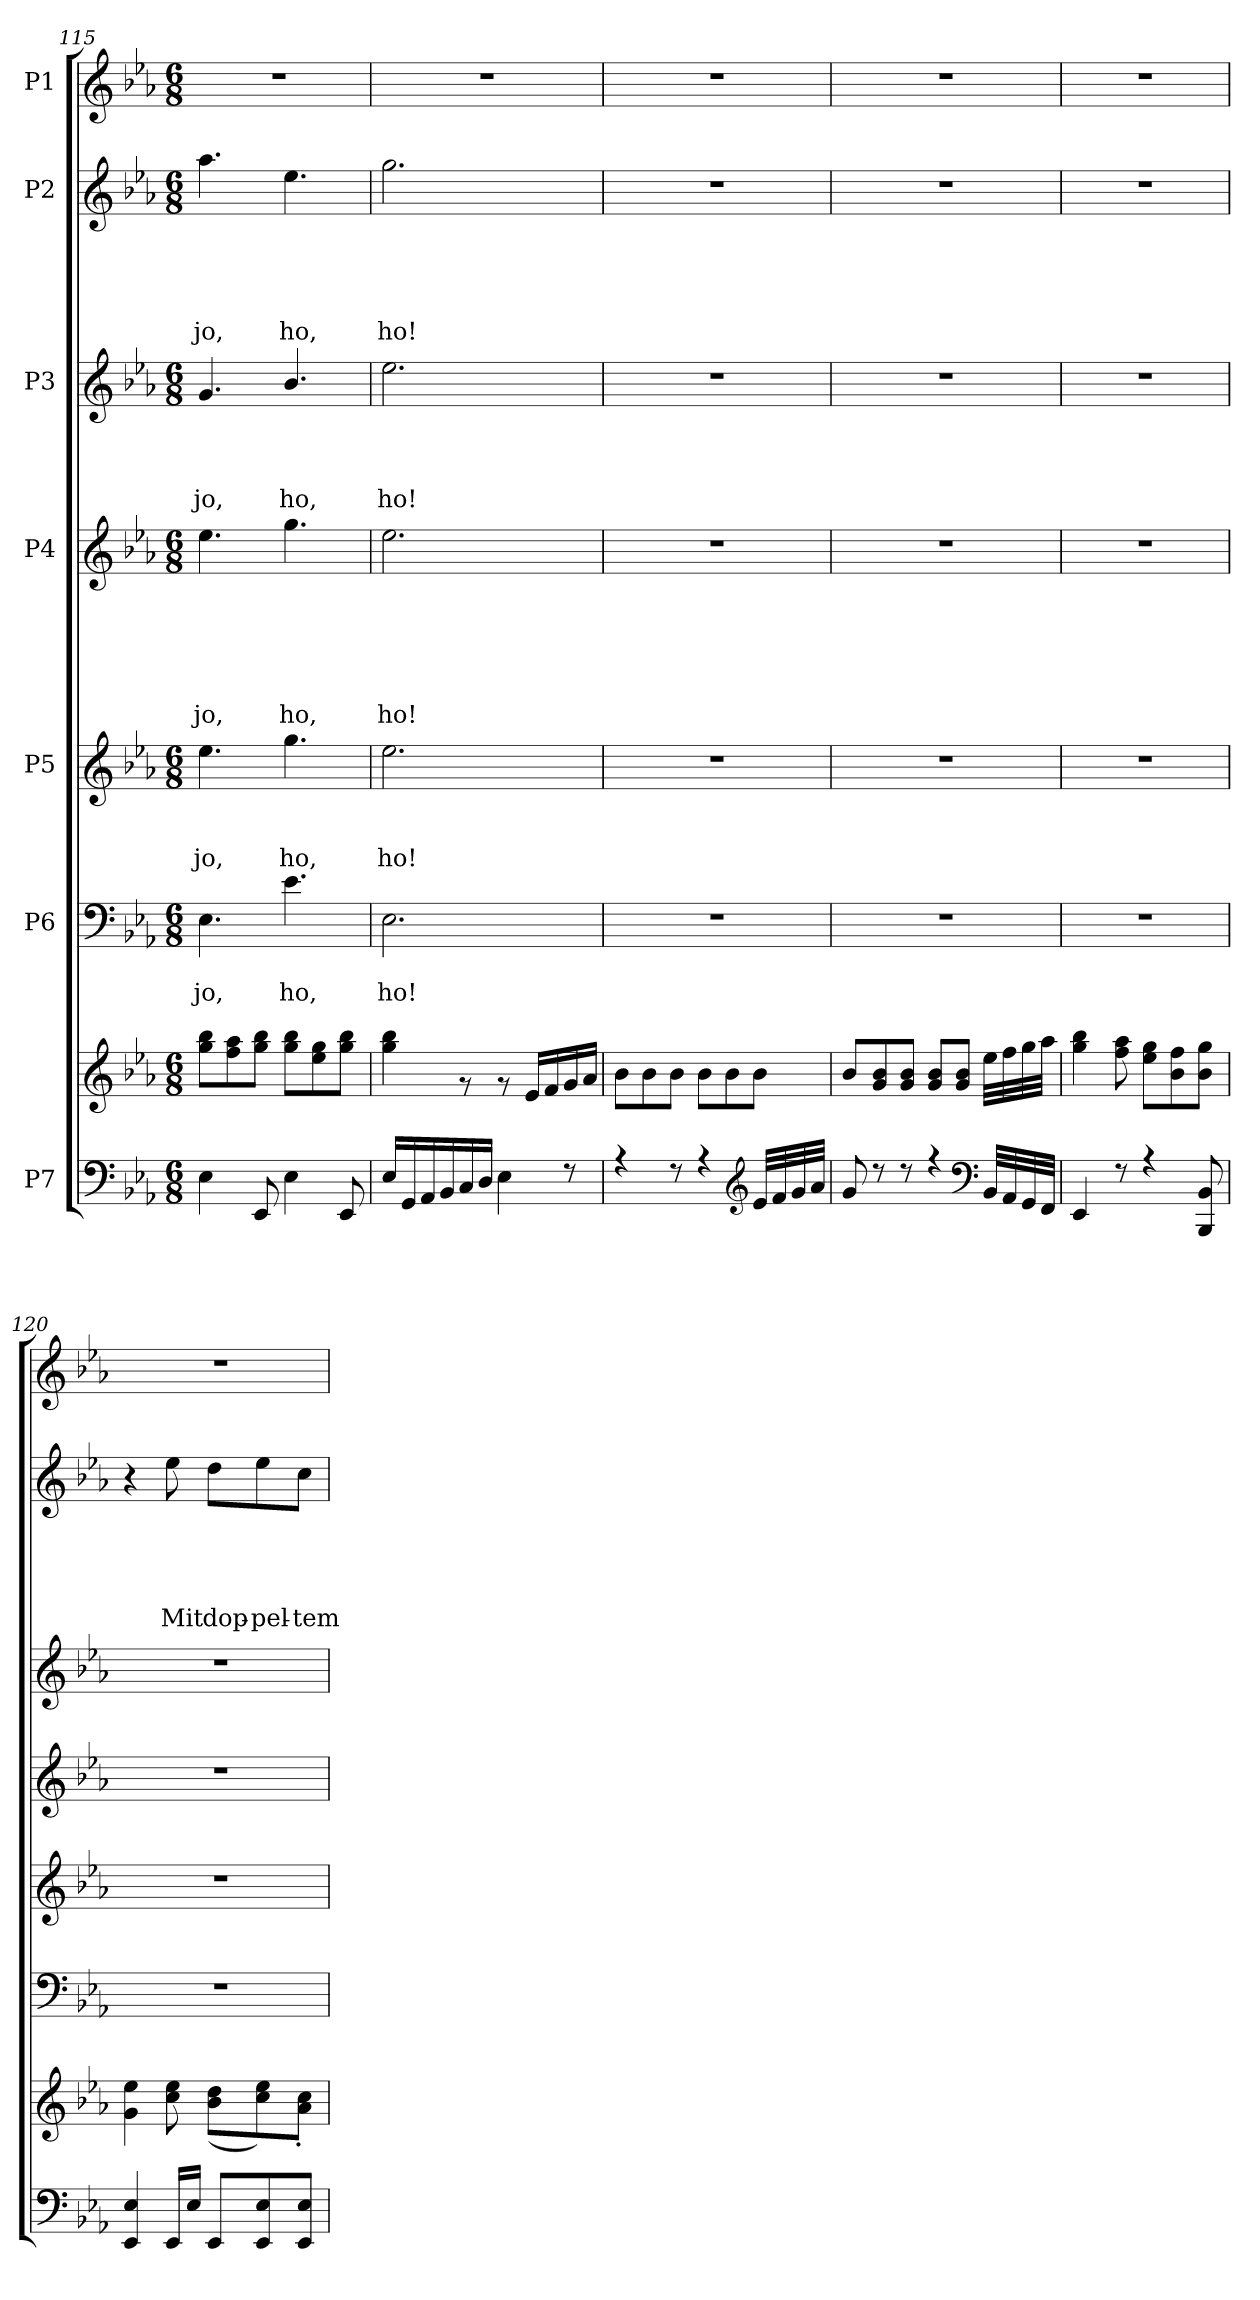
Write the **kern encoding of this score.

**kern	**kern	**kern	**text	**text	**kern	**text	**text	**text	**kern	**text	**text	**text	**text	**text	**text	**kern	**text	**text	**text	**text	**kern	**text	**text	**text	**text	**text	**kern
*part7	*part7	*part6	*part6	*part6	*part5	*part5	*part5	*part5	*part4	*part4	*part4	*part4	*part4	*part4	*part4	*part3	*part3	*part3	*part3	*part3	*part2	*part2	*part2	*part2	*part2	*part2	*part1
*staff8	*staff7	*staff6	*staff6	*staff6	*staff5	*staff5	*staff5	*staff5	*staff4	*staff4	*staff4	*staff4	*staff4	*staff4	*staff4	*staff3	*staff3	*staff3	*staff3	*staff3	*staff2	*staff2	*staff2	*staff2	*staff2	*staff2	*staff1
*I"P7	*	*I"P6	*	*	*I"P5	*	*	*	*I"P4	*	*	*	*	*	*	*I"P3	*	*	*	*	*I"P2	*	*	*	*	*	*I"P1
!!LO:PB:g=z
*clefF4	*clefG2	*clefF4	*	*	*clefG2	*	*	*	*clefG2	*	*	*	*	*	*	*clefG2	*	*	*	*	*clefG2	*	*	*	*	*	*clefG2
*	*	*	*	*	*ITrd7c12	*	*	*	*ITrd7c12	*	*	*	*	*	*	*	*	*	*	*	*	*	*	*	*	*	*ITrd7c12
*k[b-e-a-]	*k[b-e-a-]	*k[b-e-a-]	*	*	*k[b-e-a-]	*	*	*	*k[b-e-a-]	*	*	*	*	*	*	*k[b-e-a-]	*	*	*	*	*k[b-e-a-]	*	*	*	*	*	*k[b-e-a-]
*E-:	*E-:	*E-:	*	*	*E-:	*	*	*	*E-:	*	*	*	*	*	*	*E-:	*	*	*	*	*E-:	*	*	*	*	*	*E-:
*M6/8	*M6/8	*M6/8	*	*	*M6/8	*	*	*	*M6/8	*	*	*	*	*	*	*M6/8	*	*	*	*	*M6/8	*	*	*	*	*	*M6/8
=115	=115	=115	=115	=115	=115	=115	=115	=115	=115	=115	=115	=115	=115	=115	=115	=115	=115	=115	=115	=115	=115	=115	=115	=115	=115	=115	=115
*^	*^	*	*	*	*	*	*	*	*	*	*	*	*	*	*	*	*	*	*	*	*	*	*	*	*	*	*
!	!	!	!	!	!	!LO:LY:b	!	!	!	!LO:LY:b	!	!	!	!	!	!	!LO:LY:b	!	!	!	!	!LO:LY:b	!	!	!	!	!	!LO:LY:b	!LO:N:vis=1
4E-\	2.ryy	2.ryy	8gg\ 8bb-\L	4.E-\	.	-jo,	4.e-\	.	.	-jo,	4.e-\	.	.	.	.	.	-jo,	4.g/	.	.	.	-jo,	4.aa-\	.	.	.	.	-jo,	2.r
.	.	.	8ff\ 8aa-\	.	.	.	.	.	.	.	.	.	.	.	.	.	.	.	.	.	.	.	.	.	.	.	.	.	.
8EE-/	.	.	8gg\ 8bb-\J	.	.	.	.	.	.	.	.	.	.	.	.	.	.	.	.	.	.	.	.	.	.	.	.	.	.
!	!	!	!	!	!	!LO:LY:b	!	!	!	!LO:LY:b	!	!	!	!	!	!	!LO:LY:b	!	!	!	!	!LO:LY:b	!	!	!	!	!	!LO:LY:b	!
4E-\	.	.	8gg\ 8bb-\L	4.e-\	.	ho,	4.g\	.	.	ho,	4.g\	.	.	.	.	.	ho,	4.b-/	.	.	.	ho,	4.ee-\	.	.	.	.	ho,	.
.	.	.	8ee-\ 8gg\	.	.	.	.	.	.	.	.	.	.	.	.	.	.	.	.	.	.	.	.	.	.	.	.	.	.
8EE-/	.	.	8gg\ 8bb-\J	.	.	.	.	.	.	.	.	.	.	.	.	.	.	.	.	.	.	.	.	.	.	.	.	.	.
=116	=116	=116	=116	=116	=116	=116	=116	=116	=116	=116	=116	=116	=116	=116	=116	=116	=116	=116	=116	=116	=116	=116	=116	=116	=116	=116	=116	=116	=116
!	!	!	!	!	!	!LO:LY:b	!	!	!	!LO:LY:b	!	!	!	!	!	!	!LO:LY:b	!	!	!	!	!LO:LY:b	!	!	!	!	!	!LO:LY:b	!LO:N:vis=1
16E-/LL	2.ryy	2.ryy	4gg\ 4bb-\	2.E-\	.	ho!	2.e-\	.	.	ho!	2.e-\	.	.	.	.	.	ho!	2.ee-\	.	.	.	ho!	2.gg\	.	.	.	.	ho!	2.r
16GG/	.	.	.	.	.	.	.	.	.	.	.	.	.	.	.	.	.	.	.	.	.	.	.	.	.	.	.	.	.
16AA-/	.	.	.	.	.	.	.	.	.	.	.	.	.	.	.	.	.	.	.	.	.	.	.	.	.	.	.	.	.
16BB-/	.	.	.	.	.	.	.	.	.	.	.	.	.	.	.	.	.	.	.	.	.	.	.	.	.	.	.	.	.
16C/	.	.	8r	.	.	.	.	.	.	.	.	.	.	.	.	.	.	.	.	.	.	.	.	.	.	.	.	.	.
16D/JJ	.	.	.	.	.	.	.	.	.	.	.	.	.	.	.	.	.	.	.	.	.	.	.	.	.	.	.	.	.
4E-\	.	.	8r	.	.	.	.	.	.	.	.	.	.	.	.	.	.	.	.	.	.	.	.	.	.	.	.	.	.
.	.	.	16e-/LL	.	.	.	.	.	.	.	.	.	.	.	.	.	.	.	.	.	.	.	.	.	.	.	.	.	.
.	.	.	16f/	.	.	.	.	.	.	.	.	.	.	.	.	.	.	.	.	.	.	.	.	.	.	.	.	.	.
8r	.	.	16g/	.	.	.	.	.	.	.	.	.	.	.	.	.	.	.	.	.	.	.	.	.	.	.	.	.	.
.	.	.	16a-/JJ	.	.	.	.	.	.	.	.	.	.	.	.	.	.	.	.	.	.	.	.	.	.	.	.	.	.
=117	=117	=117	=117	=117	=117	=117	=117	=117	=117	=117	=117	=117	=117	=117	=117	=117	=117	=117	=117	=117	=117	=117	=117	=117	=117	=117	=117	=117	=117
!	!	!	!	!LO:N:vis=1	!	!	!LO:N:vis=1	!	!	!	!LO:N:vis=1	!	!	!	!	!	!	!LO:N:vis=1	!	!	!	!	!LO:N:vis=1	!	!	!	!	!	!LO:N:vis=1
4r	2.ryy	2.ryy	8b-\L	2.r	.	.	2.r	.	.	.	2.r	.	.	.	.	.	.	2.r	.	.	.	.	2.r	.	.	.	.	.	2.r
.	.	.	8b-\	.	.	.	.	.	.	.	.	.	.	.	.	.	.	.	.	.	.	.	.	.	.	.	.	.	.
8r	.	.	8b-\J	.	.	.	.	.	.	.	.	.	.	.	.	.	.	.	.	.	.	.	.	.	.	.	.	.	.
4r	.	.	8b-\L	.	.	.	.	.	.	.	.	.	.	.	.	.	.	.	.	.	.	.	.	.	.	.	.	.	.
.	.	.	8b-\	.	.	.	.	.	.	.	.	.	.	.	.	.	.	.	.	.	.	.	.	.	.	.	.	.	.
*clefG2	*	*	*	*	*	*	*	*	*	*	*	*	*	*	*	*	*	*	*	*	*	*	*	*	*	*	*	*	*
32e-/LLL	.	.	8b-\J	.	.	.	.	.	.	.	.	.	.	.	.	.	.	.	.	.	.	.	.	.	.	.	.	.	.
32f/	.	.	.	.	.	.	.	.	.	.	.	.	.	.	.	.	.	.	.	.	.	.	.	.	.	.	.	.	.
32g/	.	.	.	.	.	.	.	.	.	.	.	.	.	.	.	.	.	.	.	.	.	.	.	.	.	.	.	.	.
32a-/JJJ	.	.	.	.	.	.	.	.	.	.	.	.	.	.	.	.	.	.	.	.	.	.	.	.	.	.	.	.	.
=118	=118	=118	=118	=118	=118	=118	=118	=118	=118	=118	=118	=118	=118	=118	=118	=118	=118	=118	=118	=118	=118	=118	=118	=118	=118	=118	=118	=118	=118
!	!	!	!	!LO:N:vis=1	!	!	!LO:N:vis=1	!	!	!	!LO:N:vis=1	!	!	!	!	!	!	!LO:N:vis=1	!	!	!	!	!LO:N:vis=1	!	!	!	!	!	!LO:N:vis=1
8g/	2.ryy	2.ryy	8b-/L	2.r	.	.	2.r	.	.	.	2.r	.	.	.	.	.	.	2.r	.	.	.	.	2.r	.	.	.	.	.	2.r
8r	.	.	8g/ 8b-/	.	.	.	.	.	.	.	.	.	.	.	.	.	.	.	.	.	.	.	.	.	.	.	.	.	.
8r	.	.	8g/ 8b-/J	.	.	.	.	.	.	.	.	.	.	.	.	.	.	.	.	.	.	.	.	.	.	.	.	.	.
4r	.	.	8g/ 8b-/L	.	.	.	.	.	.	.	.	.	.	.	.	.	.	.	.	.	.	.	.	.	.	.	.	.	.
.	.	.	8g/ 8b-/J	.	.	.	.	.	.	.	.	.	.	.	.	.	.	.	.	.	.	.	.	.	.	.	.	.	.
*clefF4	*	*	*	*	*	*	*	*	*	*	*	*	*	*	*	*	*	*	*	*	*	*	*	*	*	*	*	*	*
32BB-/LLL	.	.	32ee-\LLL	.	.	.	.	.	.	.	.	.	.	.	.	.	.	.	.	.	.	.	.	.	.	.	.	.	.
32AA-/	.	.	32ff\	.	.	.	.	.	.	.	.	.	.	.	.	.	.	.	.	.	.	.	.	.	.	.	.	.	.
32GG/	.	.	32gg\	.	.	.	.	.	.	.	.	.	.	.	.	.	.	.	.	.	.	.	.	.	.	.	.	.	.
32FF/JJJ	.	.	32aa-\JJJ	.	.	.	.	.	.	.	.	.	.	.	.	.	.	.	.	.	.	.	.	.	.	.	.	.	.
!!LO:PB:g=z
=119	=119	=119	=119	=119	=119	=119	=119	=119	=119	=119	=119	=119	=119	=119	=119	=119	=119	=119	=119	=119	=119	=119	=119	=119	=119	=119	=119	=119	=119
!	!	!	!	!LO:N:vis=1	!	!	!LO:N:vis=1	!	!	!	!LO:N:vis=1	!	!	!	!	!	!	!LO:N:vis=1	!	!	!	!	!LO:N:vis=1	!	!	!	!	!	!LO:N:vis=1
4EE-/	2.ryy	2.ryy	4gg\ 4bb-\	2.r	.	.	2.r	.	.	.	2.r	.	.	.	.	.	.	2.r	.	.	.	.	2.r	.	.	.	.	.	2.r
8r	.	.	8ff\ 8aa-\	.	.	.	.	.	.	.	.	.	.	.	.	.	.	.	.	.	.	.	.	.	.	.	.	.	.
4r	.	.	8ee-\ 8gg\L	.	.	.	.	.	.	.	.	.	.	.	.	.	.	.	.	.	.	.	.	.	.	.	.	.	.
.	.	.	8b-\ 8ff\	.	.	.	.	.	.	.	.	.	.	.	.	.	.	.	.	.	.	.	.	.	.	.	.	.	.
8BBB-/ 8BB-/	.	.	8b-\ 8gg\J	.	.	.	.	.	.	.	.	.	.	.	.	.	.	.	.	.	.	.	.	.	.	.	.	.	.
=120	=120	=120	=120	=120	=120	=120	=120	=120	=120	=120	=120	=120	=120	=120	=120	=120	=120	=120	=120	=120	=120	=120	=120	=120	=120	=120	=120	=120	=120
!	!	!	!	!LO:N:vis=1	!	!	!LO:N:vis=1	!	!	!	!LO:N:vis=1	!	!	!	!	!	!	!LO:N:vis=1	!	!	!	!	!	!	!	!	!	!	!LO:N:vis=1
4EE-/ 4E-/	2.ryy	2.ryy	4g\ 4ee-\	2.r	.	.	2.r	.	.	.	2.r	.	.	.	.	.	.	2.r	.	.	.	.	4r	.	.	.	.	.	2.r
!	!	!	!	!	!	!	!	!	!	!	!	!	!	!	!	!	!	!	!	!	!	!	!	!	!	!	!	!LO:LY:b	!
16EE-/LL	.	.	8cc\ 8ee-\	.	.	.	.	.	.	.	.	.	.	.	.	.	.	.	.	.	.	.	8ee-\	.	.	.	.	Mit	.
16E-/JJ	.	.	.	.	.	.	.	.	.	.	.	.	.	.	.	.	.	.	.	.	.	.	.	.	.	.	.	.	.
!	!	!	!	!	!	!	!	!	!	!	!	!	!	!	!	!	!	!	!	!	!	!	!	!	!	!	!	!LO:LY:b	!
8EE-/L	.	.	(>8b-\ 8dd\L	.	.	.	.	.	.	.	.	.	.	.	.	.	.	.	.	.	.	.	8dd\L	.	.	.	.	dop-	.
!	!	!	!	!	!	!	!	!	!	!	!	!	!	!	!	!	!	!	!	!	!	!	!	!	!	!	!	!LO:LY:b	!
8EE-/ 8E-/	.	.	8cc\ 8ee-\)	.	.	.	.	.	.	.	.	.	.	.	.	.	.	.	.	.	.	.	8ee-\	.	.	.	.	-pel-	.
!	!	!	!	!	!	!	!	!	!	!	!	!	!	!	!	!	!	!	!	!	!	!	!	!	!	!	!	!LO:LY:b	!
8EE-/ 8E-/J	.	.	8a-\'> 8cc\'>J	.	.	.	.	.	.	.	.	.	.	.	.	.	.	.	.	.	.	.	8cc\J	.	.	.	.	-tem	.
*v	*v	*	*	*	*	*	*	*	*	*	*	*	*	*	*	*	*	*	*	*	*	*	*	*	*	*	*	*	*
*	*v	*v	*	*	*	*	*	*	*	*	*	*	*	*	*	*	*	*	*	*	*	*	*	*	*	*	*	*
=	=	=	=	=	=	=	=	=	=	=	=	=	=	=	=	=	=	=	=	=	=	=	=	=	=	=	=
*-	*-	*-	*-	*-	*-	*-	*-	*-	*-	*-	*-	*-	*-	*-	*-	*-	*-	*-	*-	*-	*-	*-	*-	*-	*-	*-	*-
